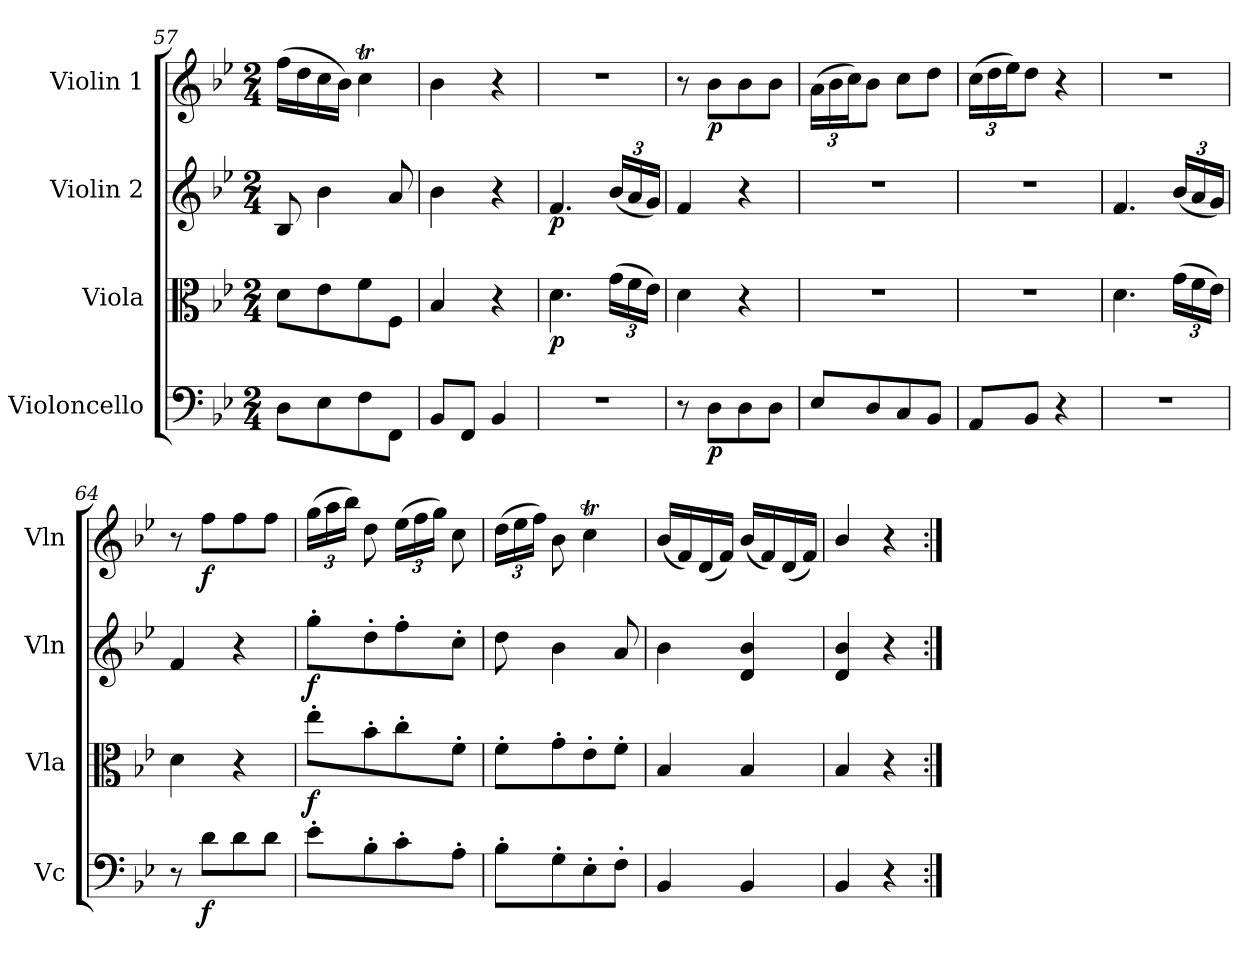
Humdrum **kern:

**kern	**dynam	**kern	**dynam	**kern	**dynam	**kern	**dynam
*part4	*part4	*part3	*part3	*part2	*part2	*part1	*part1
*staff4	*staff4	*staff3	*staff3	*staff2	*staff2	*staff1	*staff1
*I"Violoncello	*	*I"Viola	*	*I"Violin 2	*	*I"Violin 1	*
*I'Vc	*	*I'Vla	*	*I'Vln	*	*I'Vln	*
*clefF4	*	*clefC3	*	*clefG2	*	*clefG2	*
*k[b-e-]	*	*k[b-e-]	*	*k[b-e-]	*	*k[b-e-]	*
*M2/4	*	*M2/4	*	*M2/4	*	*M2/4	*
=57	=57	=57	=57	=57	=57	=57	=57
8D\L	.	8d\L	.	8B-/	.	(16ff\LL	.
.	.	.	.	.	.	16dd\	.
8E-\	.	8e-\	.	4b-\	.	16cc\	.
.	.	.	.	.	.	16b-\JJ)	.
8F\	.	8f\	.	.	.	4ccT\	.
8FF\J	.	8F\J	.	8a/	.	.	.
!!LO:PB:g=z
=58	=58	=58	=58	=58	=58	=58	=58
8BB-/L	.	4B-/	.	4b-\	.	4b-\	.
8FF/J	.	.	.	.	.	.	.
4BB-/	.	4r	.	4r	.	4r	.
=59	=59	=59	=59	=59	=59	=59	=59
!	!	!	!LO:DY:b	!	!LO:DY:b	!	!
2r	.	4.d\	p	4.f/	p	2r	.
*	*	*Xbrackettup	*	*Xbrackettup	*	*	*
.	.	(>24g\LL	.	(<24b-/LL	.	.	.
.	.	24f\	.	24a/	.	.	.
.	.	24e-\JJ)	.	24g/JJ)	.	.	.
=60	=60	=60	=60	=60	=60	=60	=60
8r	.	4d\	.	4f/	.	8r	.
!	!LO:DY:b	!	!	!	!	!	!LO:DY:b
8D\L	p	.	.	.	.	8b-\L	p
8D\	.	4r	.	4r	.	8b-\	.
8D\J	.	.	.	.	.	8b-\J	.
=61	=61	=61	=61	=61	=61	=61	=61
*	*	*	*	*	*	*Xbrackettup	*
8E-/L	.	2r	.	2r	.	(24a\LL	.
.	.	.	.	.	.	24b-\	.
.	.	.	.	.	.	24cc\J)	.
8D/	.	.	.	.	.	8b-\J	.
8C/	.	.	.	.	.	8cc\L	.
8BB-/J	.	.	.	.	.	8dd\J	.
=62	=62	=62	=62	=62	=62	=62	=62
8AA/L	.	2r	.	2r	.	(24cc\LL	.
.	.	.	.	.	.	24dd\	.
.	.	.	.	.	.	24ee-\J)	.
8BB-/J	.	.	.	.	.	8dd\J	.
4r	.	.	.	.	.	4r	.
=63	=63	=63	=63	=63	=63	=63	=63
2r	.	4.d\	.	4.f/	.	2r	.
.	.	(>24g\LL	.	(<24b-/LL	.	.	.
.	.	24f\	.	24a/	.	.	.
.	.	24e-\JJ)	.	24g/JJ)	.	.	.
!!LO:LB:g=z
=64	=64	=64	=64	=64	=64	=64	=64
8r	.	4d\	.	4f/	.	8r	.
!	!LO:DY:b	!	!	!	!	!	!LO:DY:b
8d\L	f	.	.	.	.	8ff\L	f
8d\	.	4r	.	4r	.	8ff\	.
8d\J	.	.	.	.	.	8ff\J	.
=65	=65	=65	=65	=65	=65	=65	=65
!	!	!	!LO:DY:b	!	!LO:DY:b	!	!
8e-'\L	.	8ee-'\L	f	8gg'\L	f	(24gg\LL	.
.	.	.	.	.	.	24aa\	.
.	.	.	.	.	.	24bb-\JJ)	.
8B-'\	.	8b-'\	.	8dd'\	.	8dd\	.
8c'\	.	8cc'\	.	8ff'\	.	(24ee-\LL	.
.	.	.	.	.	.	24ff\	.
.	.	.	.	.	.	24gg\JJ)	.
8A'\J	.	8f'\J	.	8cc'\J	.	8cc\	.
=66	=66	=66	=66	=66	=66	=66	=66
8B-'\L	.	8f'\L	.	8dd\	.	(24dd\LL	.
.	.	.	.	.	.	24ee-\	.
.	.	.	.	.	.	24ff\JJ)	.
8G'\	.	8g'\	.	4b-\	.	8b-\	.
8E-'\	.	8e-'\	.	.	.	4ccT\	.
8F'\J	.	8f'\J	.	8a/	.	.	.
=67	=67	=67	=67	=67	=67	=67	=67
4BB-/	.	4B-/	.	4b-\	.	(16b-/LL	.
.	.	.	.	.	.	16f/)	.
.	.	.	.	.	.	(16d/	.
.	.	.	.	.	.	16f/JJ)	.
4BB-/	.	4B-/	.	4d/ 4b-/	.	(16b-/LL	.
.	.	.	.	.	.	16f/)	.
.	.	.	.	.	.	(16d/	.
.	.	.	.	.	.	16f/JJ)	.
=68	=68	=68	=68	=68	=68	=68	=68
4BB-/	.	4B-/	.	4d/ 4b-/	.	4b-/	.
4r	.	4r	.	4r	.	4r	.
=:|!	=:|!	=:|!	=:|!	=:|!	=:|!	=:|!	=:|!
*-	*-	*-	*-	*-	*-	*-	*-
